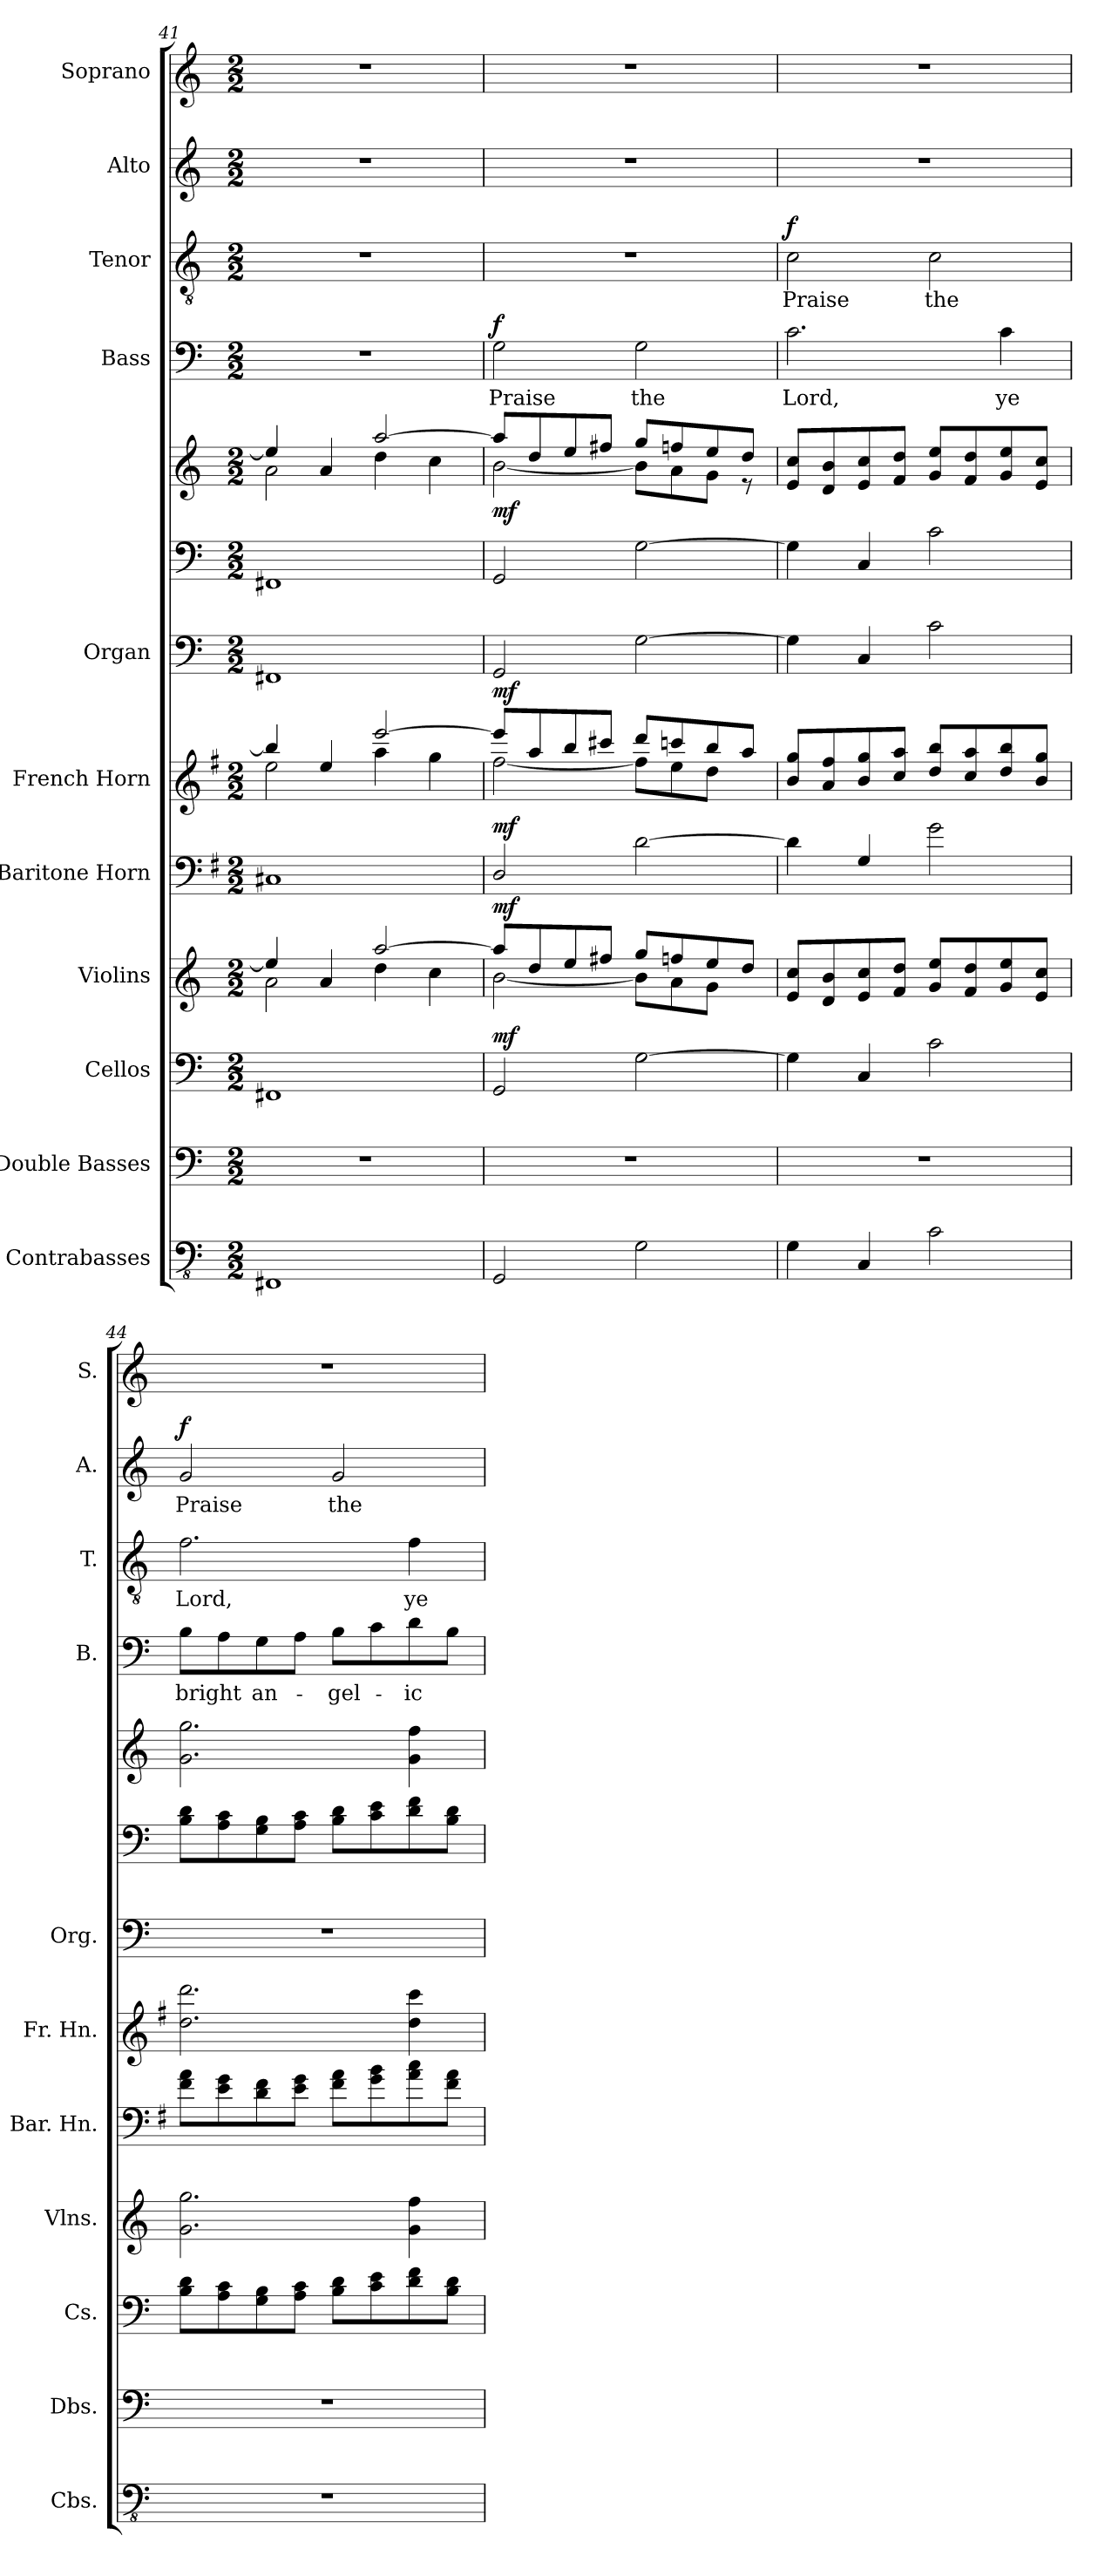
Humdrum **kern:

**kern	**kern	**kern	**dynam	**kern	**dynam	**kern	**dynam	**kern	**dynam	**kern	**kern	**kern	**dynam	**kern	**text	**dynam	**kern	**text	**dynam	**kern	**text	**dynam	**kern
*part11	*part10	*part9	*part9	*part8	*part8	*part7	*part7	*part6	*part6	*part5	*part5	*part5	*part5	*part4	*part4	*part4	*part3	*part3	*part3	*part2	*part2	*part2	*part1
*staff13	*staff12	*staff11	*staff11	*staff10	*staff10	*staff9	*staff9	*staff8	*staff8	*staff7	*staff6	*staff5	*staff5/6/7	*staff4	*staff4	*staff4	*staff3	*staff3	*staff3	*staff2	*staff2	*staff2	*staff1
*I"Contrabasses	*I"Double Basses	*I"Cellos	*	*I"Violins	*	*I"Baritone Horn	*	*I"French Horn	*	*I"Organ	*	*	*	*I"Bass	*	*	*I"Tenor	*	*	*I"Alto	*	*	*I"Soprano
*I'Cbs.	*I'Dbs.	*I'Cs.	*	*I'Vlns.	*	*I'Bar. Hn.	*	*I'Fr. Hn.	*	*I'Org.	*	*	*	*I'B.	*	*	*I'T.	*	*	*I'A.	*	*	*I'S.
*clefFv4	*clefF4	*clefF4	*	*clefG2	*	*clefF4	*	*clefG2	*	*clefF4	*clefF4	*clefG2	*	*clefF4	*	*	*clefGv2	*	*	*clefG2	*	*	*clefG2
*	*	*	*	*	*	*ITrd4c7	*	*ITrd4c7	*	*	*	*	*	*	*	*	*	*	*	*	*	*	*
*k[]	*k[]	*k[]	*	*k[]	*	*k[]	*	*k[]	*	*k[]	*k[]	*k[]	*	*k[]	*	*	*k[]	*	*	*k[]	*	*	*k[]
*C:	*C:	*C:	*	*C:	*	*C:	*	*C:	*	*C:	*C:	*C:	*	*C:	*	*	*C:	*	*	*C:	*	*	*C:
*M2/2	*M2/2	*M2/2	*	*M2/2	*	*M2/2	*	*M2/2	*	*M2/2	*M2/2	*M2/2	*	*M2/2	*	*	*M2/2	*	*	*M2/2	*	*	*M2/2
=41	=41	=41	=41	=41	=41	=41	=41	=41	=41	=41	=41	=41	=41	=41	=41	=41	=41	=41	=41	=41	=41	=41	=41
*	*	*	*	*^	*	*	*	*^	*	*	*	*^	*	*	*	*	*	*	*	*	*	*	*
1FFF#X	1r	1FF#X	.	4ee/]	2a\	.	1FF#X	.	4ee/]	2a\	.	1FF#X	1FF#X	4ee/]	2a\	.	1r	.	.	1r	.	.	1r	.	.	1r
.	.	.	.	4a/	.	.	.	.	4a/	.	.	.	.	4a/	.	.	.	.	.	.	.	.	.	.	.	.
.	.	.	.	[2aa/	4dd\	.	.	.	[2aa/	4dd\	.	.	.	[2aa/	4dd\	.	.	.	.	.	.	.	.	.	.	.
.	.	.	.	.	4cc\	.	.	.	.	4cc\	.	.	.	.	4cc\	.	.	.	.	.	.	.	.	.	.	.
=42	=42	=42	=42	=42	=42	=42	=42	=42	=42	=42	=42	=42	=42	=42	=42	=42	=42	=42	=42	=42	=42	=42	=42	=42	=42	=42
!	!	!	!LO:DY:a	!	!	!LO:DY:a	!	!LO:DY:a	!	!	!LO:DY:a	!	!	!	!	!LO:DY:b	!	!	!LO:DY:a	!	!	!	!	!	!	!
2GGG/	1r	2GG/	mf	8aa/L]	[2b\	mf	2GG/	mf	8aa/L]	[2b\	mf	2GG/	2GG/	8aa/L]	[2b\	mf	2G\	Praise	f	1r	.	.	1r	.	.	1r
.	.	.	.	8dd/	.	.	.	.	8dd/	.	.	.	.	8dd/	.	.	.	.	.	.	.	.	.	.	.	.
.	.	.	.	8ee/	.	.	.	.	8ee/	.	.	.	.	8ee/	.	.	.	.	.	.	.	.	.	.	.	.
.	.	.	.	8ff#X/J	.	.	.	.	8ff#X/J	.	.	.	.	8ff#X/J	.	.	.	.	.	.	.	.	.	.	.	.
2GG\	.	[2G\	.	8gg/L	8b\L]	.	[2G\	.	8gg/L	8b\L]	.	[2G\	[2G\	8gg/L	8b\L]	.	2G\	the	.	.	.	.	.	.	.	.
.	.	.	.	8ffn/	8a\	.	.	.	8ffn/	8a\	.	.	.	8ffn/	8a\	.	.	.	.	.	.	.	.	.	.	.
.	.	.	.	8ee/	8g\J	.	.	.	8ee/	8g\J	.	.	.	8ee/	8g\J	.	.	.	.	.	.	.	.	.	.	.
.	.	.	.	8dd/J	8ryy	.	.	.	8dd/J	8ryy	.	.	.	8dd/J	8r	.	.	.	.	.	.	.	.	.	.	.
=43	=43	=43	=43	=43	=43	=43	=43	=43	=43	=43	=43	=43	=43	=43	=43	=43	=43	=43	=43	=43	=43	=43	=43	=43	=43	=43
!	!	!	!	!	!	!	!	!	!	!	!	!	!	!	!	!	!	!	!	!	!	!LO:DY:a	!	!	!	!
*	*	*	*	*v	*v	*	*	*	*v	*v	*	*	*	*v	*v	*	*	*	*	*	*	*	*	*	*	*
4GG\	1r	4G\]	.	8e/ 8cc/L	.	4G\]	.	8e/ 8cc/L	.	4G\]	4G\]	8e/ 8cc/L	.	2.c\	Lord,	.	2c\	Praise	f	1r	.	.	1r
.	.	.	.	8d/ 8b/	.	.	.	8d/ 8b/	.	.	.	8d/ 8b/	.	.	.	.	.	.	.	.	.	.	.
4CC/	.	4C/	.	8e/ 8cc/	.	4C/	.	8e/ 8cc/	.	4C/	4C/	8e/ 8cc/	.	.	.	.	.	.	.	.	.	.	.
.	.	.	.	8f/ 8dd/J	.	.	.	8f/ 8dd/J	.	.	.	8f/ 8dd/J	.	.	.	.	.	.	.	.	.	.	.
2C\	.	2c\	.	8g/ 8ee/L	.	2c\	.	8g/ 8ee/L	.	2c\	2c\	8g/ 8ee/L	.	.	.	.	2c\	the	.	.	.	.	.
.	.	.	.	8f/ 8dd/	.	.	.	8f/ 8dd/	.	.	.	8f/ 8dd/	.	.	.	.	.	.	.	.	.	.	.
.	.	.	.	8g/ 8ee/	.	.	.	8g/ 8ee/	.	.	.	8g/ 8ee/	.	4c\	ye	.	.	.	.	.	.	.	.
.	.	.	.	8e/ 8cc/J	.	.	.	8e/ 8cc/J	.	.	.	8e/ 8cc/J	.	.	.	.	.	.	.	.	.	.	.
=44	=44	=44	=44	=44	=44	=44	=44	=44	=44	=44	=44	=44	=44	=44	=44	=44	=44	=44	=44	=44	=44	=44	=44
!	!	!	!	!	!	!	!	!	!	!	!	!	!	!	!	!	!	!	!	!	!	!LO:DY:a	!
1r	1r	8B\ 8d\L	.	2.g\ 2.gg\	.	8B\ 8d\L	.	2.g\ 2.gg\	.	1r	8B\ 8d\L	2.g\ 2.gg\	.	8B\L	bright	.	2.f\	Lord,	.	2g/	Praise	f	1r
.	.	8A\ 8c\	.	.	.	8A\ 8c\	.	.	.	.	8A\ 8c\	.	.	8A\	.	.	.	.	.	.	.	.	.
.	.	8G\ 8B\	.	.	.	8G\ 8B\	.	.	.	.	8G\ 8B\	.	.	8G\	an-	.	.	.	.	.	.	.	.
.	.	8A\ 8c\J	.	.	.	8A\ 8c\J	.	.	.	.	8A\ 8c\J	.	.	8A\J	.	.	.	.	.	.	.	.	.
.	.	8B\ 8d\L	.	.	.	8B\ 8d\L	.	.	.	.	8B\ 8d\L	.	.	8B\L	-gel-	.	.	.	.	2g/	the	.	.
.	.	8c\ 8e\	.	.	.	8c\ 8e\	.	.	.	.	8c\ 8e\	.	.	8c\	.	.	.	.	.	.	.	.	.
.	.	8d\ 8f\	.	4g\ 4ff\	.	8d\ 8f\	.	4g\ 4ff\	.	.	8d\ 8f\	4g\ 4ff\	.	8d\	-ic	.	4f\	ye	.	.	.	.	.
.	.	8B\ 8d\J	.	.	.	8B\ 8d\J	.	.	.	.	8B\ 8d\J	.	.	8B\J	.	.	.	.	.	.	.	.	.
=	=	=	=	=	=	=	=	=	=	=	=	=	=	=	=	=	=	=	=	=	=	=	=
*-	*-	*-	*-	*-	*-	*-	*-	*-	*-	*-	*-	*-	*-	*-	*-	*-	*-	*-	*-	*-	*-	*-	*-
